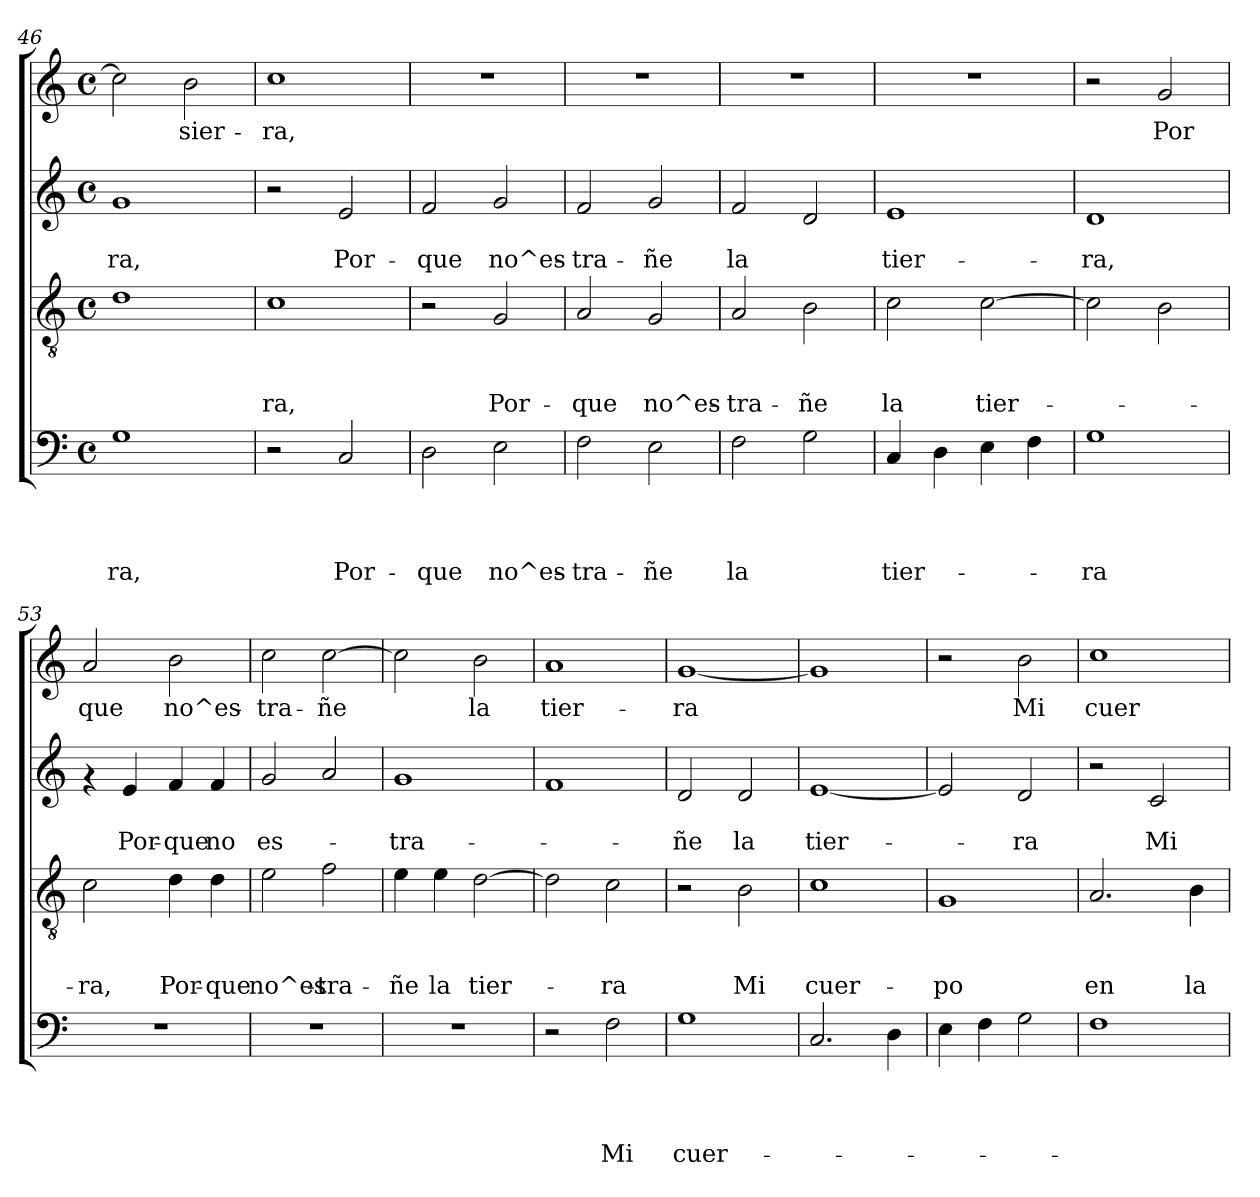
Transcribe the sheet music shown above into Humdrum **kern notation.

**kern	**text	**text	**text	**text	**kern	**text	**text	**text	**kern	**text	**text	**kern	**text
*part4	*part4	*part4	*part4	*part4	*part3	*part3	*part3	*part3	*part2	*part2	*part2	*part1	*part1
*staff4	*staff4	*staff4	*staff4	*staff4	*staff3	*staff3	*staff3	*staff3	*staff2	*staff2	*staff2	*staff1	*staff1
*clefF4	*	*	*	*	*clefGv2	*	*	*	*clefG2	*	*	*clefG2	*
*k[]	*	*	*	*	*k[]	*	*	*	*k[]	*	*	*k[]	*
*C:	*	*	*	*	*C:	*	*	*	*C:	*	*	*C:	*
*M4/4	*	*	*	*	*M4/4	*	*	*	*M4/4	*	*	*M4/4	*
*met(c)	*	*	*	*	*met(c)	*	*	*	*met(c)	*	*	*met(c)	*
=46	=46	=46	=46	=46	=46	=46	=46	=46	=46	=46	=46	=46	=46
!	!	!	!	!LO:LY:b	!	!	!	!	!	!	!LO:LY:b	!	!
1G	.	.	.	-ra,	1d	.	.	.	1g	.	-ra,	2cc\]	.
!	!	!	!	!	!	!	!	!	!	!	!	!	!LO:LY:b
.	.	.	.	.	.	.	.	.	.	.	.	2b\	sier-
=47	=47	=47	=47	=47	=47	=47	=47	=47	=47	=47	=47	=47	=47
!	!	!	!	!	!	!	!	!LO:LY:b	!	!	!	!	!LO:LY:b
2r	.	.	.	.	1c	.	.	-ra,	2r	.	.	1cc	-ra,
!	!	!	!	!LO:LY:b	!	!	!	!	!	!	!LO:LY:b	!	!
2C/	.	.	.	Por-	.	.	.	.	2e/	.	Por-	.	.
!!LO:PB:g=z
=48	=48	=48	=48	=48	=48	=48	=48	=48	=48	=48	=48	=48	=48
!	!	!	!	!LO:LY:b	!	!	!	!	!	!	!LO:LY:b	!	!
2D\	.	.	.	-que	2r	.	.	.	2f/	.	-que	1r	.
!	!	!	!	!LO:LY:b	!	!	!	!LO:LY:b	!	!	!LO:LY:b	!	!
2E\	.	.	.	no^es-	2G/	.	.	Por-	2g/	.	no^es-	.	.
=49	=49	=49	=49	=49	=49	=49	=49	=49	=49	=49	=49	=49	=49
!	!	!	!	!LO:LY:b	!	!	!	!LO:LY:b	!	!	!LO:LY:b	!	!
2F\	.	.	.	-tra-	2A/	.	.	-que	2f/	.	-tra-	1r	.
!	!	!	!	!LO:LY:b	!	!	!	!LO:LY:b	!	!	!LO:LY:b	!	!
2E\	.	.	.	-ñe	2G/	.	.	no^es-	2g/	.	-ñe	.	.
=50	=50	=50	=50	=50	=50	=50	=50	=50	=50	=50	=50	=50	=50
!	!	!	!	!LO:LY:b	!	!	!	!LO:LY:b	!	!	!LO:LY:b	!	!
2F\	.	.	.	la	2A/	.	.	-tra-	2f/	.	la	1r	.
!	!	!	!	!	!	!	!	!LO:LY:b	!	!	!	!	!
2G\	.	.	.	.	2B\	.	.	-ñe	2d/	.	.	.	.
=51	=51	=51	=51	=51	=51	=51	=51	=51	=51	=51	=51	=51	=51
!	!	!	!	!LO:LY:b	!	!	!	!LO:LY:b	!	!	!LO:LY:b	!	!
4C/	.	.	.	tier-	2c\	.	.	la	1e	.	tier-	1r	.
4D\	.	.	.	.	.	.	.	.	.	.	.	.	.
!	!	!	!	!	!	!	!	!LO:LY:b	!	!	!	!	!
4E\	.	.	.	.	[>2c\	.	.	tier-	.	.	.	.	.
4F\	.	.	.	.	.	.	.	.	.	.	.	.	.
=52	=52	=52	=52	=52	=52	=52	=52	=52	=52	=52	=52	=52	=52
!	!	!	!	!LO:LY:b	!	!	!	!	!	!	!LO:LY:b	!	!
1G	.	.	.	-ra	2c\]	.	.	.	1d	.	-ra,	2r	.
!	!	!	!	!	!	!	!	!	!	!	!	!	!LO:LY:b
.	.	.	.	.	2B\	.	.	.	.	.	.	2g/	Por
=53	=53	=53	=53	=53	=53	=53	=53	=53	=53	=53	=53	=53	=53
!	!	!	!	!	!	!	!	!LO:LY:b	!	!	!	!	!LO:LY:b
1r	.	.	.	.	2c\	.	.	-ra,	4rf	.	.	2a/	que
!	!	!	!	!	!	!	!	!	!	!	!LO:LY:b	!	!
.	.	.	.	.	.	.	.	.	4e/	.	Por-	.	.
!	!	!	!	!	!	!	!	!LO:LY:b	!	!	!LO:LY:b	!	!LO:LY:b
.	.	.	.	.	4d\	.	.	Por-	4f/	.	-que	2b\	no^es-
!	!	!	!	!	!	!	!	!LO:LY:b	!	!	!LO:LY:b	!	!
.	.	.	.	.	4d\	.	.	-que	4f/	.	no	.	.
=54	=54	=54	=54	=54	=54	=54	=54	=54	=54	=54	=54	=54	=54
!	!	!	!	!	!	!	!	!LO:LY:b	!	!	!LO:LY:b	!	!LO:LY:b
1r	.	.	.	.	2e\	.	.	no^es-	2g/	.	es-	2cc\	-tra-
!	!	!	!	!	!	!	!	!LO:LY:b	!	!	!	!	!LO:LY:b
.	.	.	.	.	2f\	.	.	-tra-	2a/	.	.	[>2cc\	-ñe
=55	=55	=55	=55	=55	=55	=55	=55	=55	=55	=55	=55	=55	=55
!	!	!	!	!	!	!	!	!LO:LY:b	!	!	!LO:LY:b	!	!
1r	.	.	.	.	4e\	.	.	-ñe	1g	.	-tra-	2cc\]	.
!	!	!	!	!	!	!	!	!LO:LY:b	!	!	!	!	!
.	.	.	.	.	4e\	.	.	la	.	.	.	.	.
!	!	!	!	!	!	!	!	!LO:LY:b	!	!	!	!	!LO:LY:b
.	.	.	.	.	[<2d\	.	.	tier-	.	.	.	2b\	la
!!LO:LB:g=z
=56	=56	=56	=56	=56	=56	=56	=56	=56	=56	=56	=56	=56	=56
!	!	!	!	!	!	!	!	!	!	!	!	!	!LO:LY:b
2r	.	.	.	.	2d\]	.	.	.	1f	.	.	1a	tier-
!	!	!	!	!LO:LY:b	!	!	!	!LO:LY:b	!	!	!	!	!
2F\	.	.	.	Mi	2c\	.	.	-ra	.	.	.	.	.
=57	=57	=57	=57	=57	=57	=57	=57	=57	=57	=57	=57	=57	=57
!	!	!	!	!LO:LY:b	!	!	!	!	!	!	!LO:LY:b	!	!LO:LY:b
1G	.	.	.	cuer-	2r	.	.	.	2d/	.	-ñe	[<1g	-ra
!	!	!	!	!	!	!	!	!LO:LY:b	!	!	!LO:LY:b	!	!
.	.	.	.	.	2B\	.	.	Mi	2d/	.	la	.	.
=58	=58	=58	=58	=58	=58	=58	=58	=58	=58	=58	=58	=58	=58
!	!	!	!	!	!	!	!	!LO:LY:b	!	!	!LO:LY:b	!	!
2.C/	.	.	.	.	1c	.	.	cuer-	[<1e	.	tier-	1g]	.
4D\	.	.	.	.	.	.	.	.	.	.	.	.	.
=59	=59	=59	=59	=59	=59	=59	=59	=59	=59	=59	=59	=59	=59
!	!	!	!	!	!	!	!	!LO:LY:b	!	!	!	!	!
4E\	.	.	.	.	1G	.	.	-po	2e/]	.	.	2r	.
4F\	.	.	.	.	.	.	.	.	.	.	.	.	.
!	!	!	!	!	!	!	!	!	!	!	!LO:LY:b	!	!LO:LY:b
2G\	.	.	.	.	.	.	.	.	2d/	.	-ra	2b\	Mi
=60	=60	=60	=60	=60	=60	=60	=60	=60	=60	=60	=60	=60	=60
!	!	!	!	!	!	!	!	!LO:LY:b	!	!	!	!	!LO:LY:b
1F	.	.	.	.	2.A/	.	.	en	2r	.	.	1cc	cuer-
!	!	!	!	!	!	!	!	!	!	!	!LO:LY:b	!	!
.	.	.	.	.	.	.	.	.	2c/	.	Mi	.	.
!	!	!	!	!	!	!	!	!LO:LY:b	!	!	!	!	!
.	.	.	.	.	4B\	.	.	la	.	.	.	.	.
=	=	=	=	=	=	=	=	=	=	=	=	=	=
*-	*-	*-	*-	*-	*-	*-	*-	*-	*-	*-	*-	*-	*-
